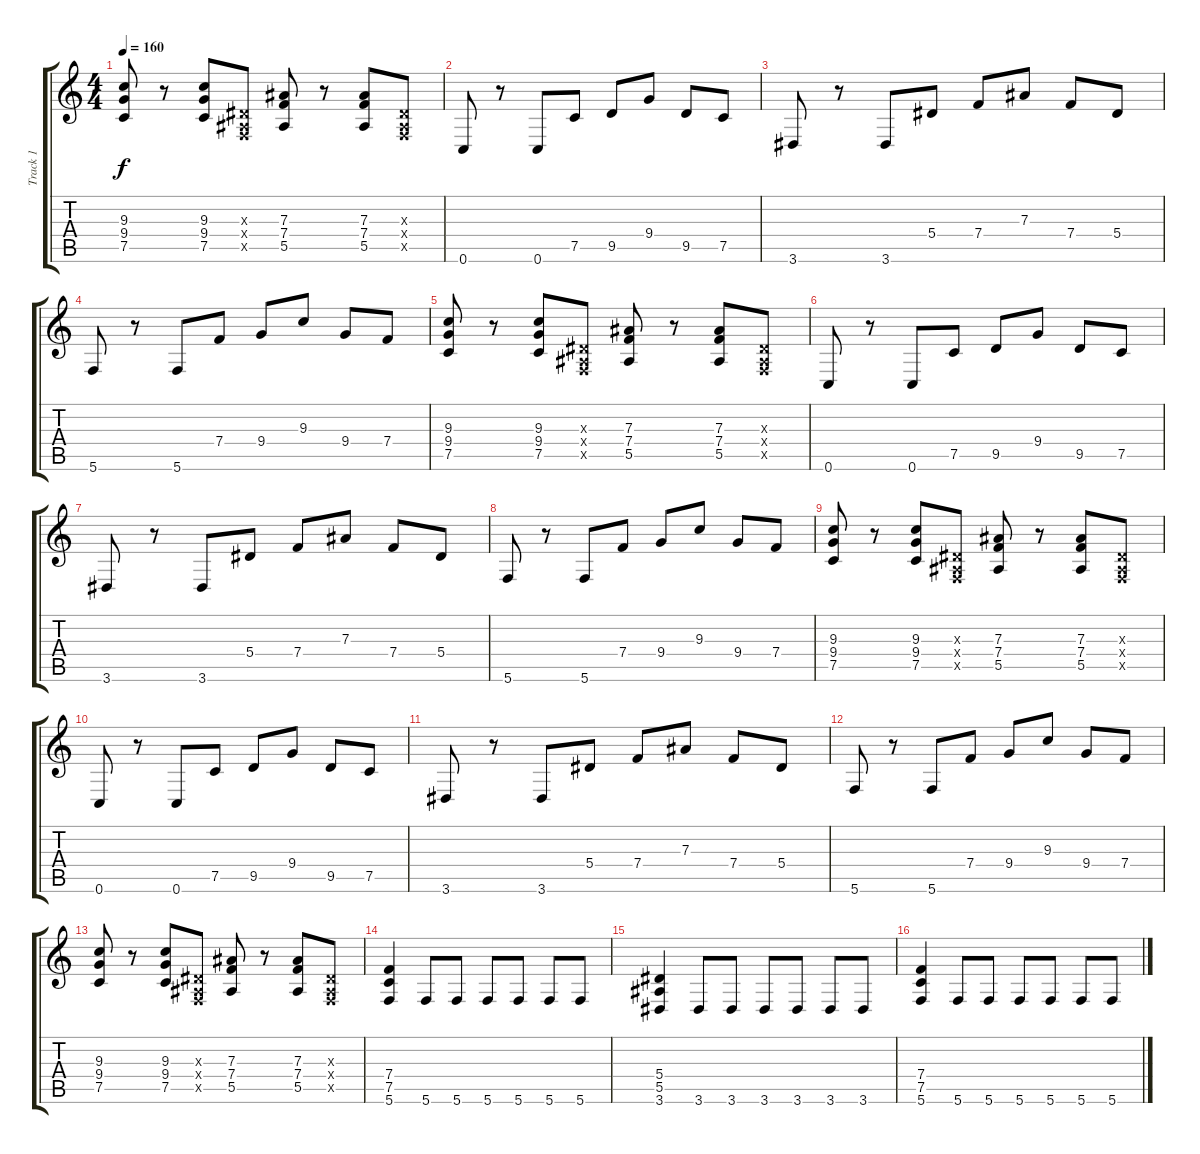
\track ("Track 1" "Track 1") {instrument overdrivenguitar}
\staff {score tabs}
\tuning (C4 G3 Eb3 Bb2 F2 C2) {hide}
\ts (4 4)
\tempo 160
\clef g2
\ks c
(9.3 9.4 7.5).8{dy f} r.8 (9.3 9.4 7.5).8 (0.3{x} 0.4{x} 0.5{x}).8 (7.3 7.4 5.5).8 r.8 (7.3 7.4 5.5).8 (0.3{x} 0.4{x} 0.5{x}).8 |
0.6.8 r.8 0.6.8 7.5.8 9.5.8 9.4.8 9.5.8 7.5.8 |
3.6.8 r.8 3.6.8 5.4.8 7.4.8 7.3.8 7.4.8 5.4.8 |
5.6.8 r.8 5.6.8 7.4.8 9.4.8 9.3.8 9.4.8 7.4.8 |
(9.3 9.4 7.5).8 r.8 (9.3 9.4 7.5).8 (0.3{x} 0.4{x} 0.5{x}).8 (7.3 7.4 5.5).8 r.8 (7.3 7.4 5.5).8 (0.3{x} 0.4{x} 0.5{x}).8 |
0.6.8 r.8 0.6.8 7.5.8 9.5.8 9.4.8 9.5.8 7.5.8 |
3.6.8 r.8 3.6.8 5.4.8 7.4.8 7.3.8 7.4.8 5.4.8 |
5.6.8 r.8 5.6.8 7.4.8 9.4.8 9.3.8 9.4.8 7.4.8 |
(9.3 9.4 7.5).8 r.8 (9.3 9.4 7.5).8 (0.3{x} 0.4{x} 0.5{x}).8 (7.3 7.4 5.5).8 r.8 (7.3 7.4 5.5).8 (0.3{x} 0.4{x} 0.5{x}).8 |
0.6.8 r.8 0.6.8 7.5.8 9.5.8 9.4.8 9.5.8 7.5.8 |
3.6.8 r.8 3.6.8 5.4.8 7.4.8 7.3.8 7.4.8 5.4.8 |
5.6.8 r.8 5.6.8 7.4.8 9.4.8 9.3.8 9.4.8 7.4.8 |
(9.3 9.4 7.5).8 r.8 (9.3 9.4 7.5).8 (0.3{x} 0.4{x} 0.5{x}).8 (7.3 7.4 5.5).8 r.8 (7.3 7.4 5.5).8 (0.3{x} 0.4{x} 0.5{x}).8 |
(7.4 7.5 5.6).4 5.6.8 5.6.8 5.6.8 5.6.8 5.6.8 5.6.8 |
(5.4 5.5 3.6).4 3.6.8 3.6.8 3.6.8 3.6.8 3.6.8 3.6.8 |
(7.4 7.5 5.6).4 5.6.8 5.6.8 5.6.8 5.6.8 5.6.8 5.6.8
